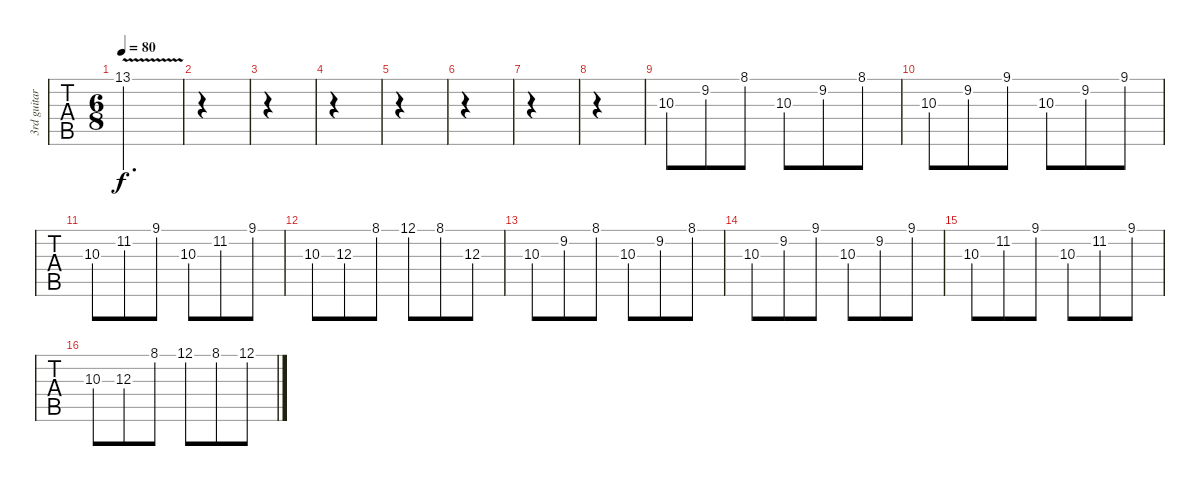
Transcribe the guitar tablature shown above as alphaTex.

\track ("3rd guitar (melody)" "3rd guitar") {instrument electricguitarclean}
\staff {tabs}
\tuning (E4 B3 G3 D3 A2 E2) {hide}
\ts (6 8)
\tempo 80
\clef g2
\ks fminor
13.1{v}.2{d dy f} |
|
|
|
|
|
|
|
10.3.8 9.2.8 8.1.8 10.3.8 9.2.8 8.1.8 |
10.3.8 9.2.8 9.1.8 10.3.8 9.2.8 9.1.8 |
10.3.8 11.2.8 9.1.8 10.3.8 11.2.8 9.1.8 |
10.3.8 12.3.8 8.1.8 12.1.8 8.1.8 12.3.8 |
10.3.8 9.2.8 8.1.8 10.3.8 9.2.8 8.1.8 |
10.3.8 9.2.8 9.1.8 10.3.8 9.2.8 9.1.8 |
10.3.8 11.2.8 9.1.8 10.3.8 11.2.8 9.1.8 |
10.3.8 12.3.8 8.1.8 12.1.8 8.1.8 12.1.8
